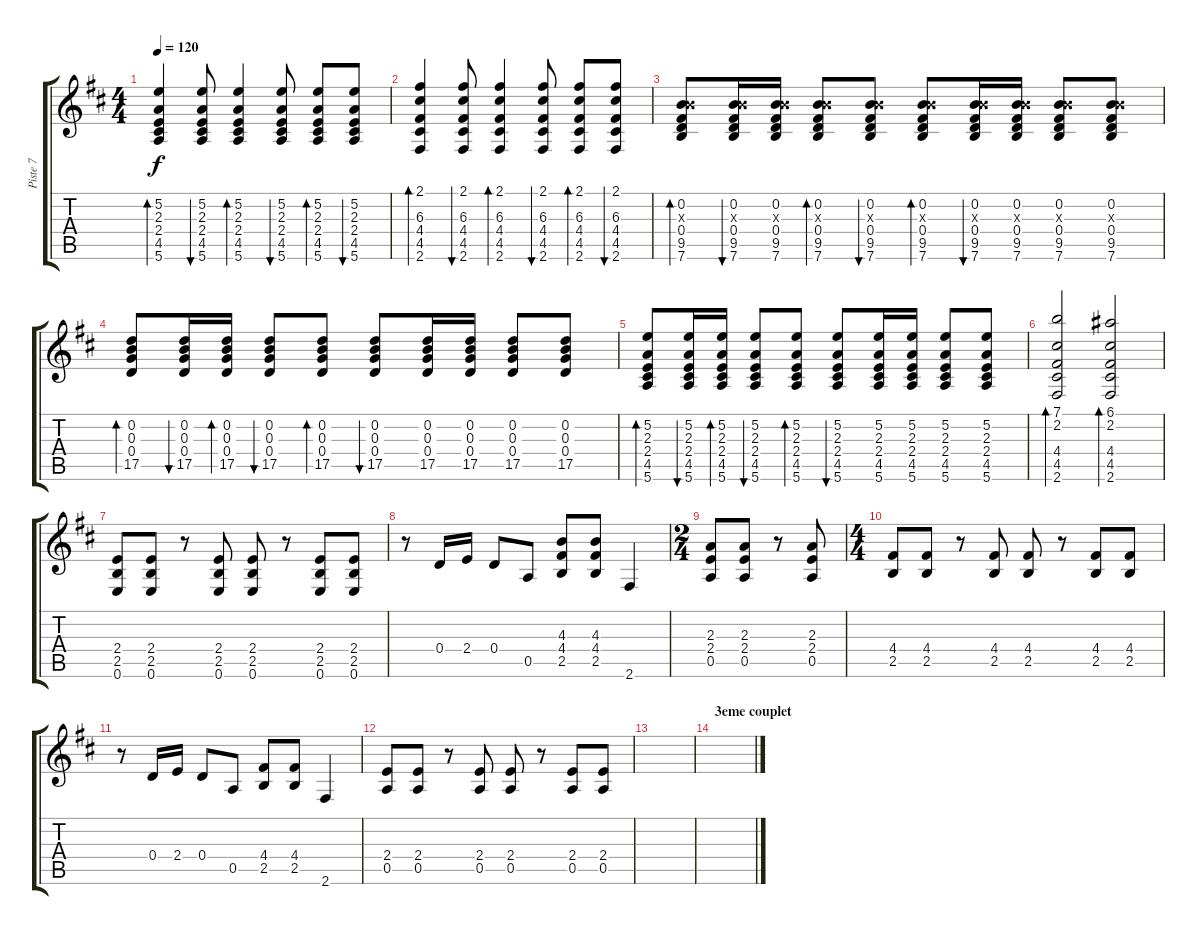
\track ("Piste 7" "Piste 7") {instrument acousticguitarnylon}
\staff {score tabs}
\tuning (E4 B3 G3 D3 A2 E2) {hide}
\ts (4 4)
\tempo 120
\clef g2
\ks d
(5.2 2.3 2.4 4.5 5.6).4{bd 60 dy f} (5.2 2.3 2.4 4.5 5.6).8{bu 60} (5.2 2.3 2.4 4.5 5.6).4{bd 60} (5.2 2.3 2.4 4.5 5.6).8{bu 60} (5.2 2.3 2.4 4.5 5.6).8{bd 60} (5.2 2.3 2.4 4.5 5.6).8{bu 60} |
(2.1 6.3 4.4 4.5 2.6).4{bd 60} (2.1 6.3 4.4 4.5 2.6).8{bu 60} (2.1 6.3 4.4 4.5 2.6).4{bd 60} (2.1 6.3 4.4 4.5 2.6).8{bu 60} (2.1 6.3 4.4 4.5 2.6).8{bd 60} (2.1 6.3 4.4 4.5 2.6).8{bu 60} |
(0.2 4.3{x} 0.4 9.5 7.6).8{bd 60 volume 3} (0.2 4.3{x} 0.4 9.5 7.6).16{bu 60} (0.2 4.3{x} 0.4 9.5 7.6).16 (0.2 4.3{x} 0.4 9.5 7.6).8{bd 60} (0.2 4.3{x} 0.4 9.5 7.6).8{bu 60} (0.2 4.3{x} 0.4 9.5 7.6).8{bd 60} (0.2 4.3{x} 0.4 9.5 7.6).16{bu 60} (0.2 4.3{x} 0.4 9.5 7.6).16 (0.2 4.3{x} 0.4 9.5 7.6).8 (0.2 4.3{x} 0.4 9.5 7.6).8 |
(0.2 0.3 0.4 17.5).8{bd 60} (0.2 0.3 0.4 17.5).16{bu 60} (0.2 0.3 0.4 17.5).16{bd 60} (0.2 0.3 0.4 17.5).8{bu 60} (0.2 0.3 0.4 17.5).8{bd 60} (0.2 0.3 0.4 17.5).8{bu 60} (0.2 0.3 0.4 17.5).16 (0.2 0.3 0.4 17.5).16 (0.2 0.3 0.4 17.5).8 (0.2 0.3 0.4 17.5).8 |
(5.2 2.3 2.4 4.5 5.6).8{bd 60} (5.2 2.3 2.4 4.5 5.6).16{bu 60} (5.2 2.3 2.4 4.5 5.6).16{bd 60} (5.2 2.3 2.4 4.5 5.6).8{bu 60} (5.2 2.3 2.4 4.5 5.6).8{bd 60} (5.2 2.3 2.4 4.5 5.6).8{bu 60} (5.2 2.3 2.4 4.5 5.6).16 (5.2 2.3 2.4 4.5 5.6).16 (5.2 2.3 2.4 4.5 5.6).8 (5.2 2.3 2.4 4.5 5.6).8 |
(7.1 2.2 4.4 4.5 2.6).2{bd 120 volume 6} (6.1 2.2 4.4 4.5 2.6).2{bd 120} |
(2.4 2.5 0.6).8{volume 13 instrument distortionguitar} (2.4 2.5 0.6).8 r.8 (2.4 2.5 0.6).8 (2.4 2.5 0.6).8 r.8 (2.4 2.5 0.6).8 (2.4 2.5 0.6).8 |
r.8 0.4.16 2.4.16 0.4.8 0.5.8 (4.3 4.4 2.5).8 (4.3 4.4 2.5).8 2.6.4 |
\ts (2 4)
(2.3 2.4 0.5).8 (2.3 2.4 0.5).8 r.8 (2.3 2.4 0.5).8 |
\ts (4 4)
(4.4 2.5).8{volume 13 instrument distortionguitar} (4.4 2.5).8 r.8 (4.4 2.5).8 (4.4 2.5).8 r.8 (4.4 2.5).8 (4.4 2.5).8 |
r.8 0.4.16 2.4.16 0.4.8 0.5.8 (4.4 2.5).8 (4.4 2.5).8 2.6.4 |
(2.4 0.5).8 (2.4 0.5).8 r.8 (2.4 0.5).8 (2.4 0.5).8 r.8 (2.4 0.5).8 (2.4 0.5).8 |
|
\section ("" "3eme couplet")
